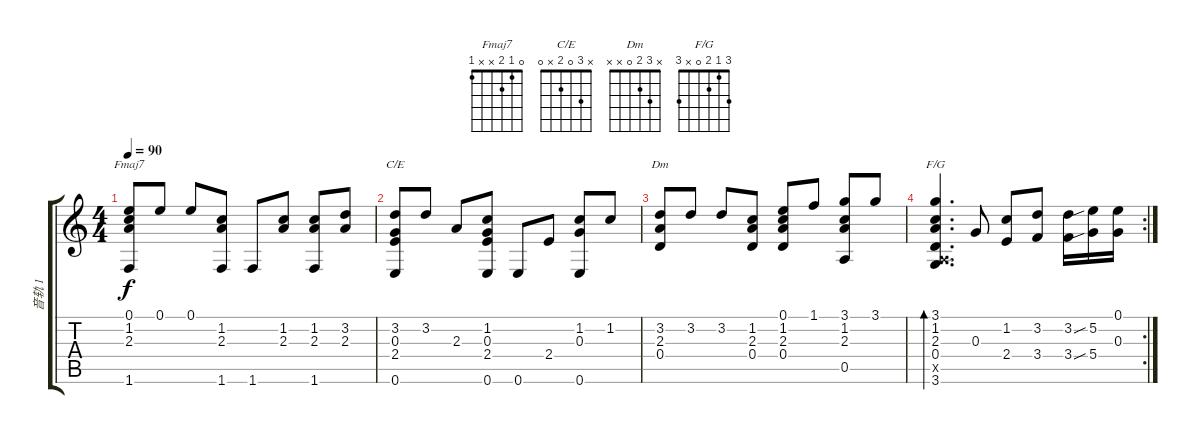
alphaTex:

\track ("音轨 1" "音轨 1") {instrument acousticguitarnylon}
\staff {score tabs}
\tuning (E4 B3 G3 D3 A2 E2) {hide}
\chord ("Fmaj7" 0 1 2 x x 1)
\chord ("C/E" x 3 0 2 x 0)
\chord ("Dm" x 3 2 0 x x)
\chord ("F/G" 3 1 2 0 x 3)
\ts (4 4)
\tempo 90
\clef g2
\ks c
(0.1 1.2 2.3 1.6).8{ch "Fmaj7" dy f} 0.1.8 0.1.8 (1.2 2.3 1.6).8 1.6.8 (1.2 2.3).8 (1.2 2.3 1.6).8 (3.2 2.3).8 |
(3.2 0.3 2.4 0.6).8{ch "C/E"} 3.2.8 2.3.8 (1.2 0.3 2.4 0.6).8 0.6.8 2.4.8 (1.2 0.3 0.6).8 1.2.8 |
(3.2 2.3 0.4).8{ch "Dm"} 3.2.8 3.2.8 (1.2 2.3 0.4).8 (0.1 1.2 2.3 0.4).8 1.1.8 (3.1 1.2 2.3 0.5).8 3.1.8 |
\rc 2
(3.1 1.2 2.3 0.4 0.5{x} 3.6).4{d bd 60 ch "F/G"} 0.3.8 (1.2 2.4).8 (3.2 3.4).8 (3.2 3.4).16 (5.2{sib} 5.4{sib}).16 (0.1 0.3).16
